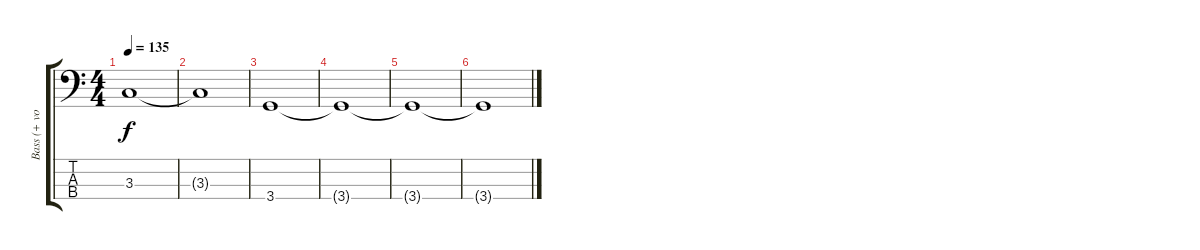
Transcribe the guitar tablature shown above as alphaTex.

\track ("Bass (+ volume)" "Bass (+ vo") {instrument electricbassfinger}
\staff {score tabs}
\tuning (G2 D2 A1 E1) {hide}
\ts (4 4)
\tempo 135
\clef f4
\ks c
3.3.1{dy f} |
3.3{t}.1 |
3.4.1 |
3.4{t}.1 |
3.4{t}.1 |
3.4{t}.1
